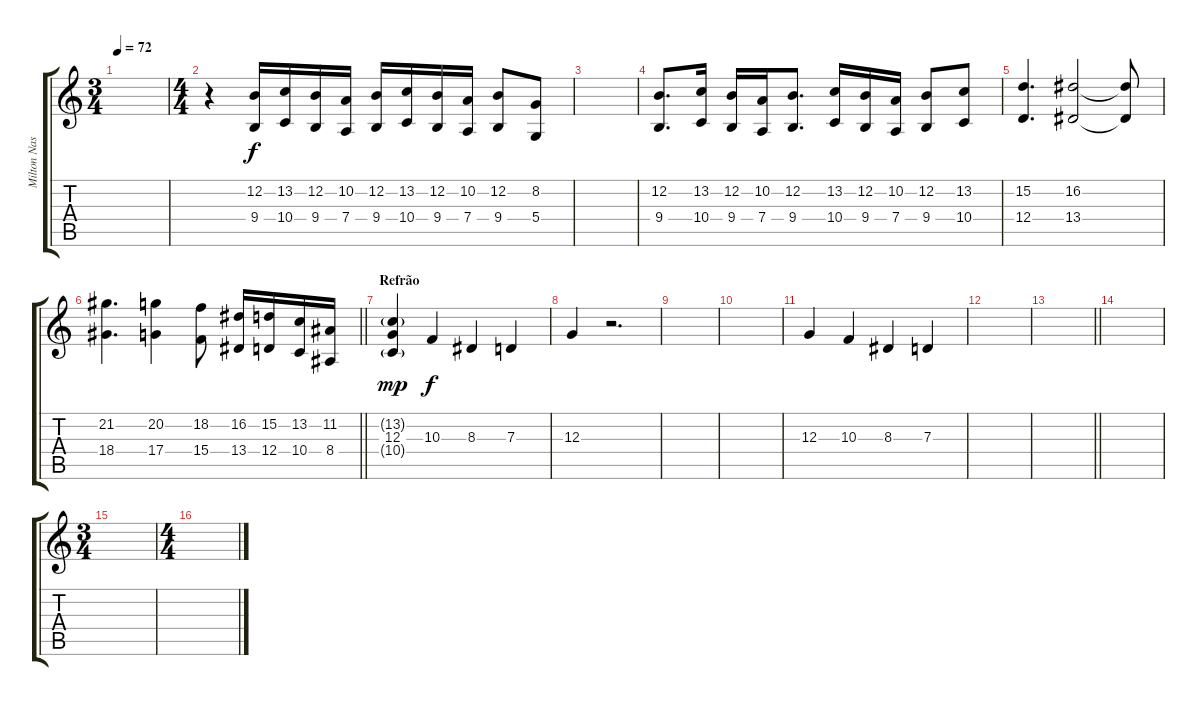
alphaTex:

\track ("Milton Nascimento" "Milton Nas") {instrument synthvoice}
\staff {score tabs}
\tuning (E4 B3 G3 D3 A2 E2) {hide}
\ts (3 4)
\tempo 72
\clef g2
\ks c
|
\ts (4 4)
r.4 (12.2 9.4).16 (13.2 10.4).16 (12.2 9.4).16 (10.2 7.4).16 (12.2 9.4).16 (13.2 10.4).16 (12.2 9.4).16 (10.2 7.4).16 (12.2 9.4).8 (8.2 5.4).8 |
|
(12.2 9.4).8{d} (13.2 10.4).16 (12.2 9.4).16 (10.2 7.4).16 (12.2 9.4).8{d} (13.2 10.4).16 (12.2 9.4).16 (10.2 7.4).16 (12.2 9.4).8 (13.2 10.4).8 |
(15.2 12.4).4{d} (16.2 13.4).2 (16.2{t} 13.4{t}).8 |
\barLineRight lightlight
(21.2 18.4).4{d} (20.2 17.4).4 (18.2 15.4).8 (16.2 13.4).16 (15.2 12.4).16 (13.2 10.4).16 (11.2 8.4).16 |
\section ("" "Refrão")
(13.2{g} 12.3 10.4{g}).4{dy mp} 10.3.4{dy f} 8.3.4 7.3.4 |
12.3.4 r.2{d} |
|
|
12.3.4 10.3.4 8.3.4 7.3.4 |
|
\barLineRight lightlight
|
|
\ts (3 4)
|
\ts (4 4)
